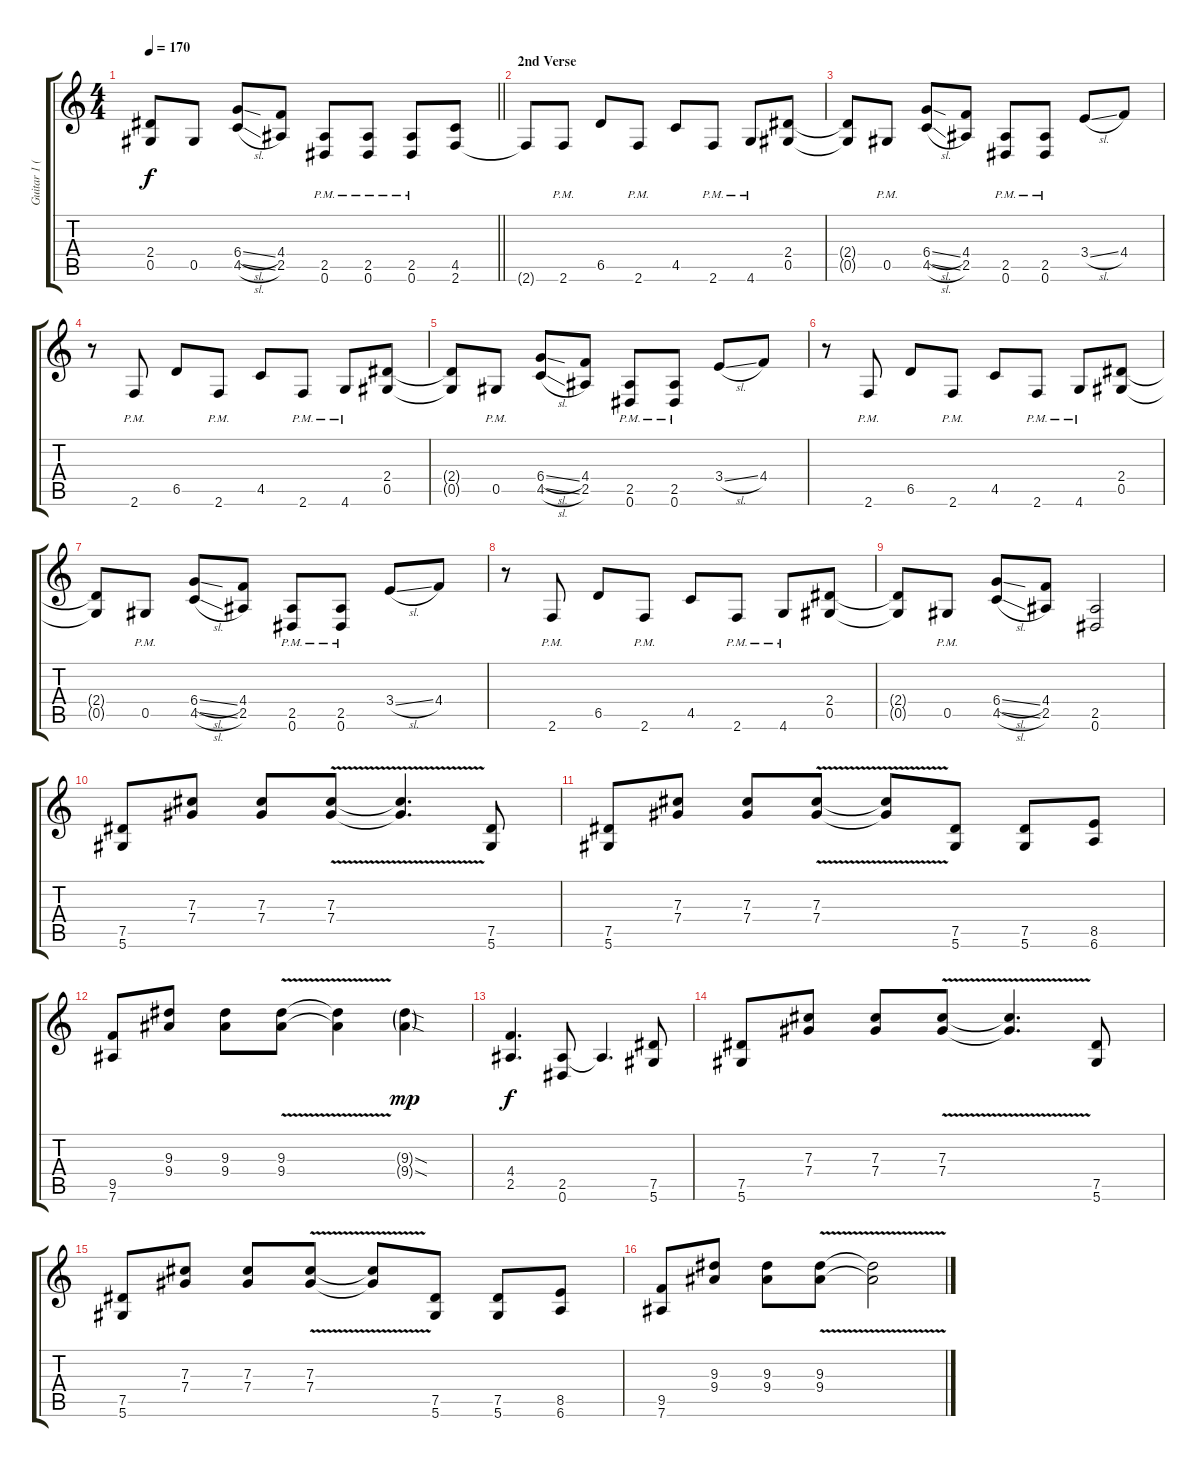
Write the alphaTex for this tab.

\track ("Guitar 1 (Slash)" "Guitar 1 (") {instrument overdrivenguitar}
\staff {score tabs}
\tuning (Eb4 Bb3 Gb3 Db3 Ab2 Eb2) {hide}
\ts (4 4)
\tempo 170
\clef g2
\barLineRight lightlight
\ks c
(2.4{t} 0.5{t}).8{dy f} 0.5.8 (6.4{sl} 4.5{sl}).8 (4.4 2.5).8 (2.5{pm} 0.6{pm}).8 (2.5{pm} 0.6{pm}).8 (2.5{pm} 0.6{pm}).8 (4.5 2.6).8 |
\section ("" "2nd Verse")
2.6{t}.8 2.6{pm}.8 6.5.8 2.6{pm}.8 4.5.8 2.6{pm}.8 4.6{pm}.8 (2.4 0.5).8 |
(2.4{t} 0.5{t}).8 0.5{pm}.8 (6.4{sl} 4.5{sl}).8 (4.4 2.5).8 (2.5{pm} 0.6{pm}).8 (2.5{pm} 0.6{pm}).8 3.4{sl}.8 4.4.8 |
r.8 2.6{pm}.8 6.5.8 2.6{pm}.8 4.5.8 2.6{pm}.8 4.6{pm}.8 (2.4 0.5).8 |
(2.4{t} 0.5{t}).8 0.5{pm}.8 (6.4{sl} 4.5{sl}).8 (4.4 2.5).8 (2.5{pm} 0.6{pm}).8 (2.5{pm} 0.6{pm}).8 3.4{sl}.8 4.4.8 |
r.8 2.6{pm}.8 6.5.8 2.6{pm}.8 4.5.8 2.6{pm}.8 4.6{pm}.8 (2.4 0.5).8 |
(2.4{t} 0.5{t}).8 0.5{pm}.8 (6.4{sl} 4.5{sl}).8 (4.4 2.5).8 (2.5{pm} 0.6{pm}).8 (2.5{pm} 0.6{pm}).8 3.4{sl}.8 4.4.8 |
r.8 2.6{pm}.8 6.5.8 2.6{pm}.8 4.5.8 2.6{pm}.8 4.6{pm}.8 (2.4 0.5).8 |
(2.4{t} 0.5{t}).8 0.5{pm}.8 (6.4{sl} 4.5{sl}).8 (4.4 2.5).8 (2.5 0.6).2 |
(7.5 5.6).8 (7.3 7.4).8 (7.3 7.4).8 (7.3{v} 7.4{v}).8 (7.3{t} 7.4{t}).4{d} (7.5 5.6).8 |
(7.5 5.6).8 (7.3 7.4).8 (7.3 7.4).8 (7.3{v} 7.4{v}).8 (7.3{t} 7.4{t}).8 (7.5 5.6).8 (7.5 5.6).8 (8.5 6.6).8 |
(9.5 7.6).8 (9.3 9.4).8 (9.3 9.4).8 (9.3{v} 9.4{v}).8 (9.3{t} 9.4{t}).4 (9.3{sod g} 9.4{sod g}).4{dy mp} |
(4.4 2.5).4{d dy f} (2.5 0.6).8 2.5{t}.4{d} (7.5 5.6).8 |
(7.5 5.6).8 (7.3 7.4).8 (7.3 7.4).8 (7.3{v} 7.4{v}).8 (7.3{t} 7.4{t}).4{d} (7.5 5.6).8 |
(7.5 5.6).8 (7.3 7.4).8 (7.3 7.4).8 (7.3{v} 7.4{v}).8 (7.3{t} 7.4{t}).8 (7.5 5.6).8 (7.5 5.6).8 (8.5 6.6).8 |
(9.5 7.6).8 (9.3 9.4).8 (9.3 9.4).8 (9.3{v} 9.4{v}).8 (9.3{t} 9.4{t}).2
